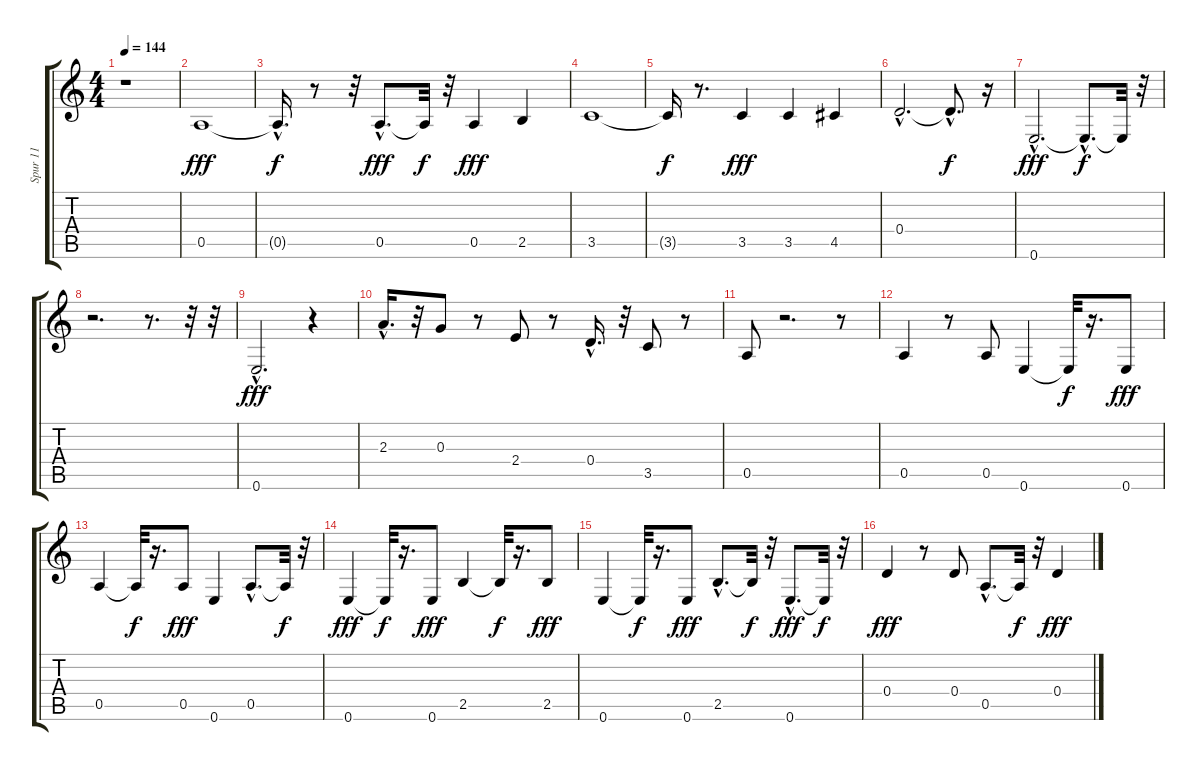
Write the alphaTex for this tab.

\track ("Spur 11" "Spur 11") {instrument electricbassfinger}
\staff {score tabs}
\tuning (E4 B3 G3 D3 A2 E2) {hide}
\ts (4 4)
\tempo 144
\clef g2
\ks c
r.1{dy fff instrument electricbassfinger} |
0.5.1{balance 8} |
0.5{hac t}.16{d dy f} r.8 r.32 0.5{hac}.8{d dy fff} 0.5{t}.32{dy f} r.32 0.5.4{dy fff} 2.5.4 |
3.5.1 |
3.5{t}.16{dy f} r.8{d} 3.5.4{dy fff} 3.5.4 4.5.4 |
0.4{hac}.2{d} 0.4{hac t}.8{d dy f} r.16 |
0.6{hac}.2{d dy fff} 0.6{hac t}.8{d dy f} 0.6{t}.32 r.32 |
r.2{d} r.8{d} r.32 r.32 |
0.6{hac}.2{d dy fff} r.4 |
2.3{hac}.16{d} r.32 0.3.8 r.8 2.4.8 r.8 0.4{hac}.16{d} r.32 3.5.8 r.8 |
0.5.8 r.2{d} r.8 |
0.5.4 r.8 0.5.8 0.6.4 0.6{t}.32{dy f} r.16{d} 0.6.8{dy fff} |
0.5.4 0.5{t}.32{dy f} r.16{d} 0.5.8{dy fff} 0.6.4 0.5{hac}.8{d} 0.5{t}.32{dy f} r.32 |
0.6.4{dy fff} 0.6{t}.32{dy f} r.16{d} 0.6.8{dy fff} 2.5.4 2.5{t}.32{dy f} r.16{d} 2.5.8{dy fff} |
0.6.4 0.6{t}.32{dy f} r.16{d} 0.6.8{dy fff} 2.5{hac}.8{d} 2.5{t}.32{dy f} r.32 0.6{hac}.8{d dy fff} 0.6{t}.32{dy f} r.32 |
0.4.4{dy fff} r.8 0.4.8 0.5{hac}.8{d} 0.5{t}.32{dy f} r.32 0.4.4{dy fff}
